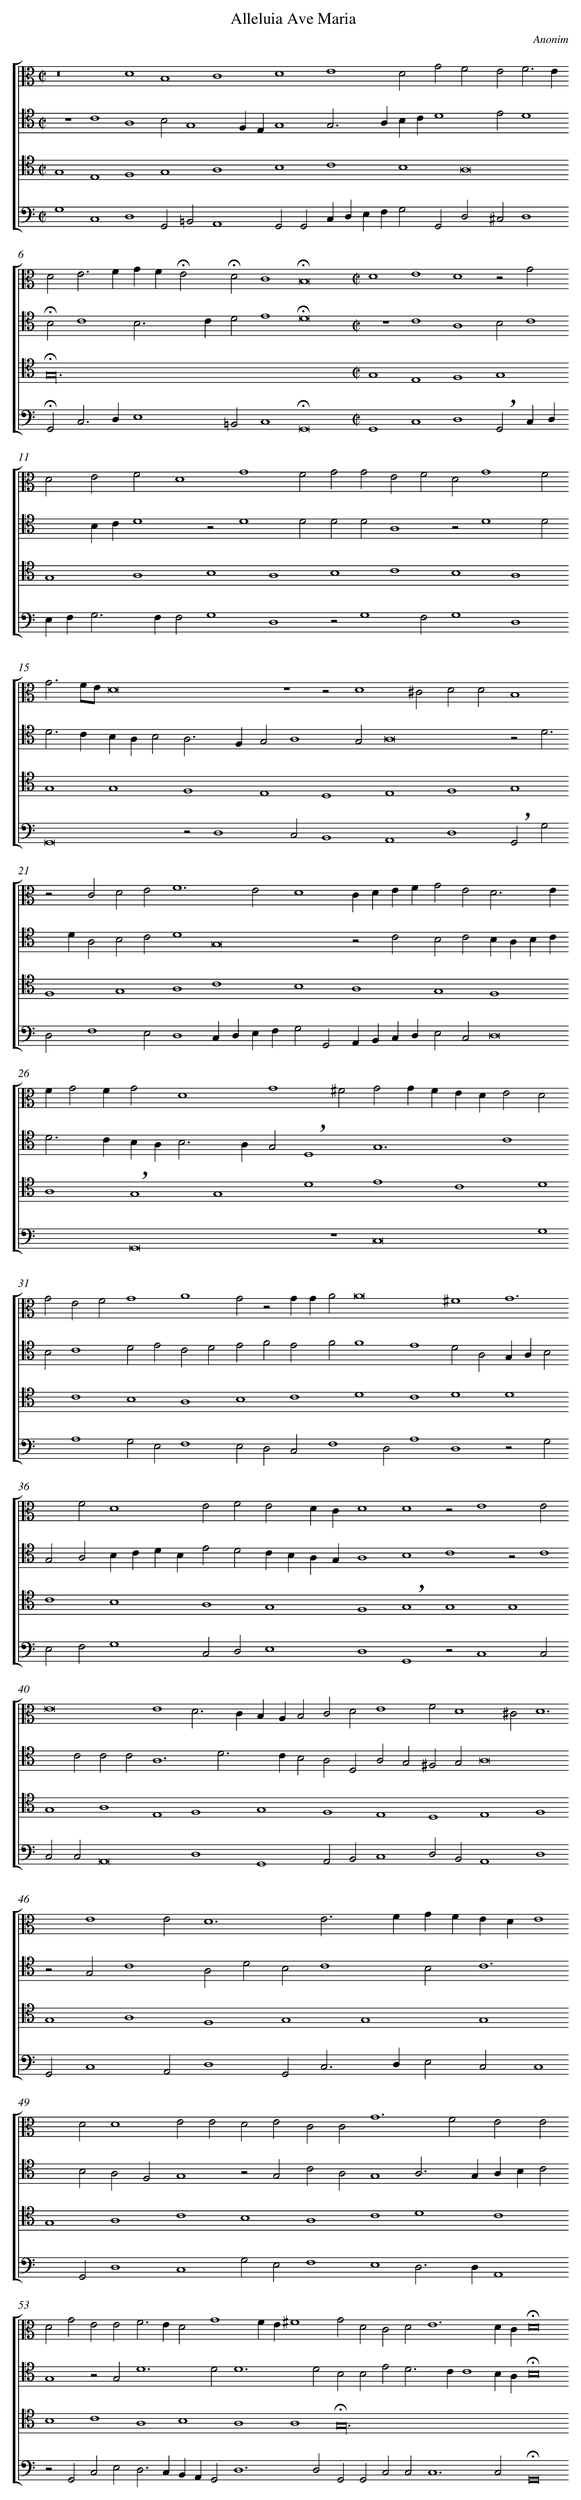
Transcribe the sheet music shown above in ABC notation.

X:1
T: Alleluia Ave Maria
C: Anonim
L: 1/4
M: C|
%%staves [1 2 3 4]
V: 1 clef=alto
V: 2 clef=tenor
V: 3 clef=tenor
V: 4 clef=bass
K: C
[V:1] z8 [|]
[V:2] z4C4 [|]
[V:3] G,4E,4 [|]
[V:4] G,4C,4 [|]
[V:1] D4B,4 [|]
[V:2] A,4B,2G,4 [|]
[V:3] F,4G,4 [|]
[V:4] D,4G,,2=B,,2 [|]
[V:1] C4D4 [|]
[V:2] F,E,G,4 [|]
[V:3] A,4B,4 [|]
[V:4] A,,4G,,2G,,2 [|]
[V:1] E4D2G2 [|]
[V:2] G,2>A,2B,CD4 [|]
[V:3] C4B,4 [|]
[V:4] C,D,E,F,G,2G,,2 [|]
[V:1] F2E2F3E [|]
[V:2] E2D4 [|]
[V:3] A,8 [|]
[V:4] D,2^C,2D,4 [|]
[V:1] D2E2>F2GF [|]
[V:2] !fermata!B,2C4B,3 [|]
[V:3] !fermata!G,24 [|]
[V:4] !fermata!G,,2C,2>D,2E,4 [|]
[V:1] !fermata!E2!fermata!D2C4 [|]
[V:2] CD2E4 [|]
[V:3]  [|]
[V:4] =B,,2C,4 [|]
[V:1] !fermata!B,8 [|]
[V:2] !fermata!D8 [|]
[V:3]  [|]
[V:4] !fermata!G,,8 [|]
[V:1] [M:C|]D4E4 [|]
[V:2] [M:C|]z4C4 [|]
[V:3] [M:C|]G,4E,4 [|]
[V:4] [M:C|]G,,4C,4 [|]
[V:1] D4z2G2 [|]
[V:2] A,4B,2C4 [|]
[V:3] F,4G,4 [|]
[V:4] D,4!breath!G,,2C,D, [|]
[V:1] D2E2F2D4 [|]
[V:2] B,CD4 [|]
[V:3] G,4A,4 [|]
[V:4] E,F,2<G,2F,F,2 [|]
[V:1] G4F2 [|]
[V:2] z2D4D2 [|]
[V:3] B,4A,4 [|]
[V:4] G,4D,4 [|]
[V:1] G2G2E2F2 [|]
[V:2] D2D2A,4 [|]
[V:3] B,4C4 [|]
[V:4] z2G,4F,2 [|]
[V:1] D2G4F2 [|]
[V:2] z2D4D2 [|]
[V:3] B,4A,4 [|]
[V:4] G,4D,4 [|]
[V:1] G3F/E/D8 [|]
[V:2] D2>C2B,A,B,2 [|]
[V:3] G,4G,4 [|]
[V:4] G,,8 [|]
[V:1] z4 [|]
[V:2] A,2>F,2G,2A,4 [|]
[V:3] F,4E,4 [|]
[V:4] z2D,4C,2 [|]
[V:1] z2D4^C2 [|]
[V:2] G,2A,8 [|]
[V:3] D,4E,4 [|]
[V:4] B,,4A,,4 [|]
[V:1] D2D2B,4 [|]
[V:2] z2D3 [|]
[V:3] F,4G,4 [|]
[V:4] D,4!breath!G,,2G,2 [|]
[V:1] z2C2D2E2 [|]
[V:2] DA,2B,2C2 [|]
[V:3] F,4G,4 [|]
[V:4] D,2F,4E,2 [|]
[V:1] F6E2 [|]
[V:2] D4G,8 [|]
[V:3] A,4C4 [|]
[V:4] D,4C,D,E,F, [|]
[V:1] D4CDEF [|]
[V:2] z2C2 [|]
[V:3] B,4A,4 [|]
[V:4] G,2G,,2A,,B,,C,D, [|]
[V:1] G2E2D3E [|]
[V:2] B,2C2B,A,B,C [|]
[V:3] G,4F,4 [|]
[V:4] E,2C,2D,8 [|]
[V:1] FG2FG2D4 [|]
[V:2] D2>C2B,A,B,3 [|]
[V:3] A,4!breath!G,4 [|]
[V:4] G,,8 [|]
[V:1] G4^F2 [|]
[V:2] A,G,2!breath!D,4 [|]
[V:3] G,4D4 [|]
[V:4] z4 [|]
[V:1] G2GFEDE2 [|]
[V:2] G,6C4 [|]
[V:3] E4C4 [|]
[V:4] C,8 [|]
[V:1] D2G2E2F2 [|]
[V:2] B,2C4 [|]
[V:3] D4C4 [|]
[V:4] G,4A,4 [|]
[V:1] G4A4 [|]
[V:2] D2E2C2D2 [|]
[V:3] B,4A,4 [|]
[V:4] G,2E,2F,4 [|]
[V:1] G2z2GGA2 [|]
[V:2] E2F2E2F2 [|]
[V:3] B,4C4 [|]
[V:4] E,2D,2C,2F,4 [|]
[V:1] A8 [|]
[V:2] F4E4 [|]
[V:3] D4C4 [|]
[V:4] D,2A,4 [|]
[V:1] ^F4G6 [|]
[V:2] D2A,2G,A,B,2 [|]
[V:3] D4D4 [|]
[V:4] D,4z2G,2 [|]
[V:1] F2D4 [|]
[V:2] G,2A,2B,CDB, [|]
[V:3] C4B,4 [|]
[V:4] E,2F,2G,4 [|]
[V:1] E2F2E2DC [|]
[V:2] E2D2CB,A,G, [|]
[V:3] A,4G,4 [|]
[V:4] C,2D,2E,4 [|]
[V:1] D4D4 [|]
[V:2] A,4B,4 [|]
[V:3] F,4!breath!G,4 [|]
[V:4] D,4G,,4 [|]
[V:1] z2E4E2 [|]
[V:2] C4z2C4 [|]
[V:3] G,4G,4 [|]
[V:4] z2C,4C,2 [|]
[V:1] E8 [|]
[V:2] C2C2C2 [|]
[V:3] G,4A,4 [|]
[V:4] C,2C,2A,,8 [|]
[V:1] E4D3C [|]
[V:2] A,6D3 [|]
[V:3] E,4F,4 [|]
[V:4] D,4 [|]
[V:1] B,A,B,2C2D2 [|]
[V:2] CB,2A,2D,2 [|]
[V:3] G,4F,4 [|]
[V:4] G,,4A,,2B,,2 [|]
[V:1] E4F2D4 [|]
[V:2] A,2G,2^F,2G,2 [|]
[V:3] E,4D,4 [|]
[V:4] C,4D,2B,,2 [|]
[V:1] ^C2D6 [|]
[V:2] A,8 [|]
[V:3] E,4F,4 [|]
[V:4] A,,4D,4 [|]
[V:1] E4E2 [|]
[V:2] z2G,2C4 [|]
[V:3] G,4A,4 [|]
[V:4] G,,2C,4A,,2 [|]
[V:1] D6E3 [|]
[V:2] A,2D2B,2C4 [|]
[V:3] F,4G,4 [|]
[V:4] D,4G,,2C,3 [|]
[V:1] FGFEDE4 [|]
[V:2] B,2C6 [|]
[V:3] G,4G,4 [|]
[V:4] D,E,2C,2C,4 [|]
[V:1] D2D4 [|]
[V:2] B,2A,2F,2 [|]
[V:3] G,4A,4 [|]
[V:4] G,,2D,4 [|]
[V:1] E2E2D2E2 [|]
[V:2] G,4z2G,2 [|]
[V:3] C4B,4 [|]
[V:4] C,4G,2E,2 [|]
[V:1] C2C2G6 [|]
[V:2] C2A,2G,4 [|]
[V:3] A,4C4 [|]
[V:4] F,4E,4 [|]
[V:1] F2E2E2 [|]
[V:2] A,2>G,2A,B,C2 [|]
[V:3] D4C4 [|]
[V:4] D,2>D,2A,,4 [|]
[V:1] D2G2E2E2 [|]
[V:2] G,4z2G,2 [|]
[V:3] B,4C4 [|]
[V:4] z2G,,2C,2E,2 [|]
[V:1] F2>E2D2G4 [|]
[V:2] D6D2 [|]
[V:3] A,4B,4 [|]
[V:4] D,2>C,2B,,A,,G,,2 [|]
[V:1] FE^F4 [|]
[V:2] D6D2 [|]
[V:3] A,4A,4 [|]
[V:4] D,6D,2 [|]
[V:1] G2D2C2D2 [|]
[V:2] B,2B,2E2D3 [|]
[V:3] !fermata!G,24 [|]
[V:4] G,,2G,,2C,2C,2 [|]
[V:1] E6DC [|]
[V:2] CC4B,A, [|]
[V:3]  [|]
[V:4] C,6C,2 [|]
[V:1] !fermata!D8 [|]
[V:2] !fermata!B,8 [|]
[V:3]  [|]
[V:4] !fermata!G,,8 [|]
